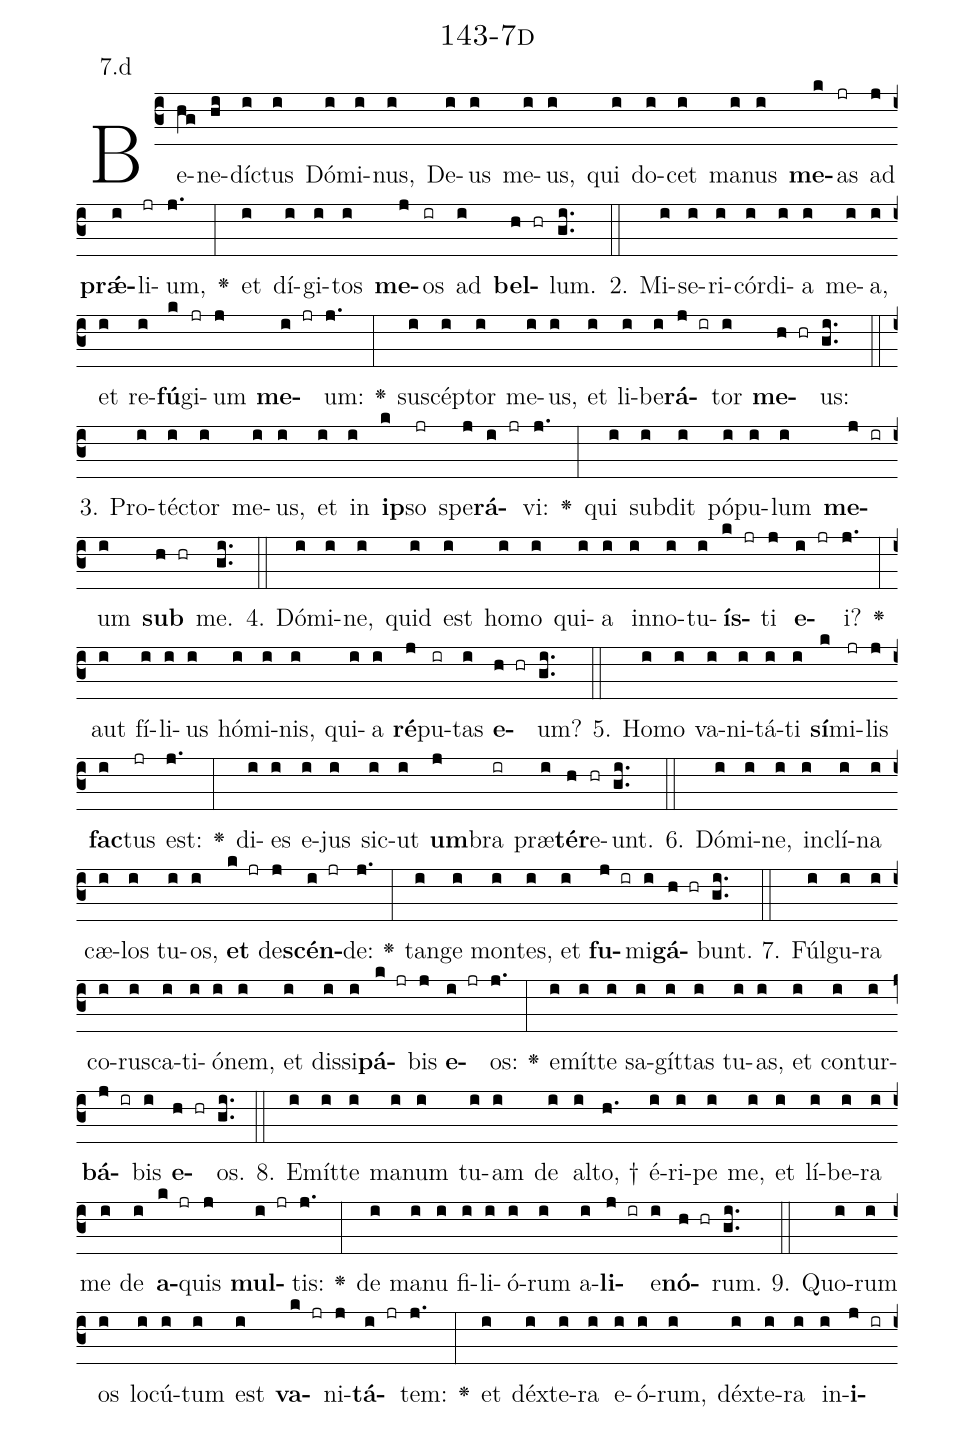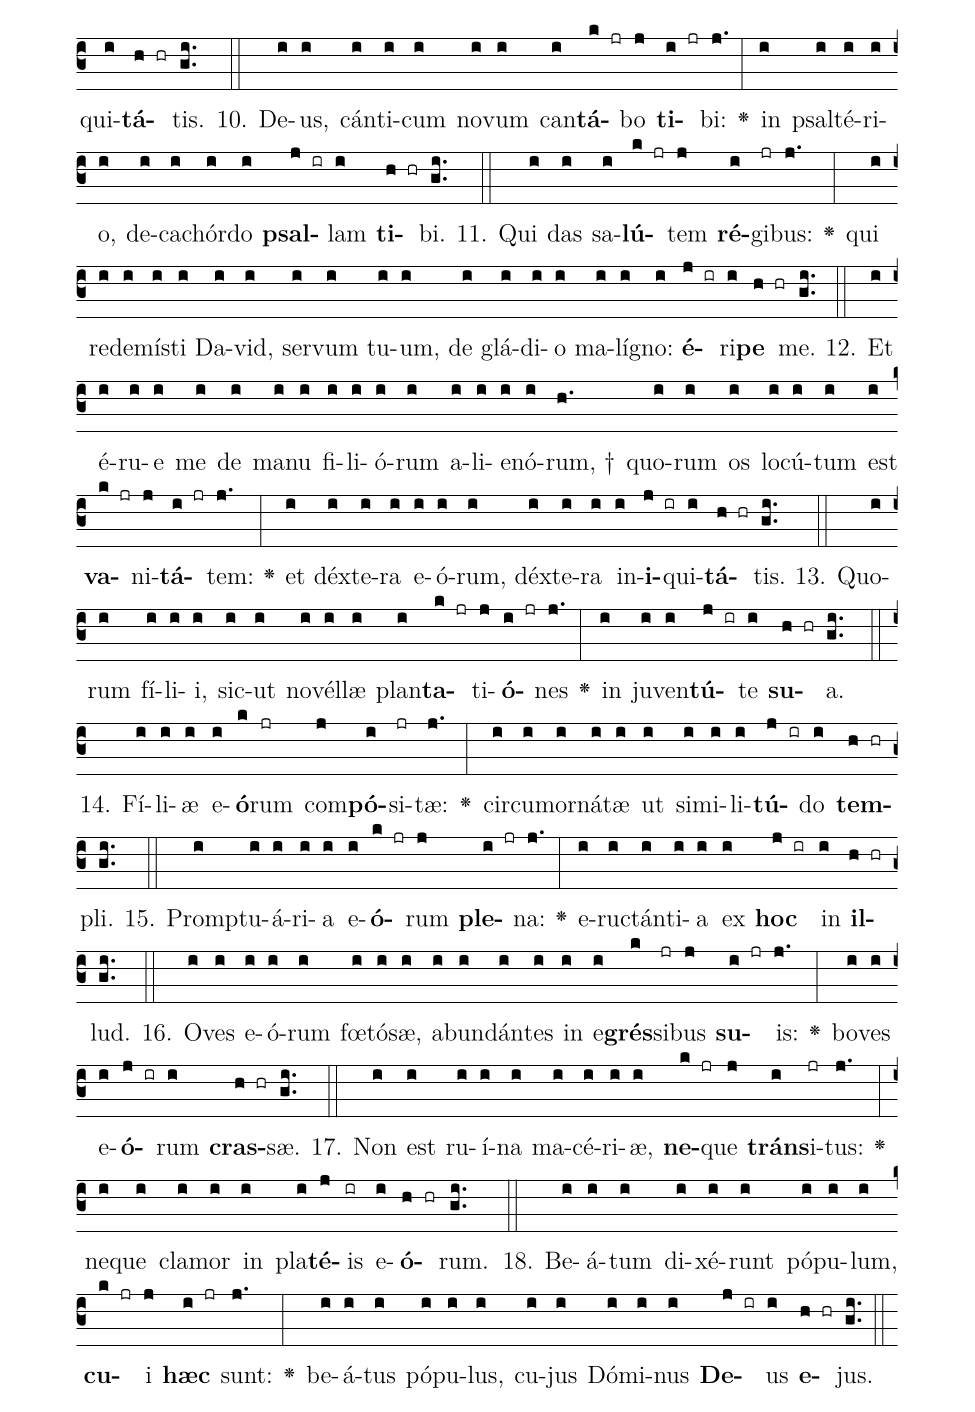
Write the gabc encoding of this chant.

name: 143-7d;
annotation: 7.d;
%%
(c3)Be(hg)ne(hi)díc(i)tus(i) Dó(i)mi(i)nus,(i) De(i)us(i) me(i)us,(i) qui(i) do(i)cet(i) ma(i)nus(i) <b>me</b>(k)as(jr) ad(j) <b>prǽ</b>(i)li(jr)um,(j.) <v>\greheightstar</v>(:) et(i) dí(i)gi(i)tos(i) <b>me</b>(j)os(ir) ad(i) <b>bel</b>(h hr)lum.(gi..) (::)
2. Mi(i)se(i)ri(i)cór(i)di(i)a(i) me(i)a,(i) et(i) re(i)<b>fú</b>(k)gi(jr)um(j) <b>me</b>(i jr)um:(j.) <v>\greheightstar</v>(:) su(i)scép(i)tor(i) me(i)us,(i) et(i) li(i)be(i)<b>rá</b>(j ir)tor(i) <b>me</b>(h hr)us:(gi..) (::)
3. Pro(i)téc(i)tor(i) me(i)us,(i) et(i) in(i) <b>ip</b>(k)so(jr) spe(j)<b>rá</b>(i jr)vi:(j.) <v>\greheightstar</v>(:) qui(i) sub(i)dit(i) pó(i)pu(i)lum(i) <b>me</b>(j ir)um(i) <b>sub</b>(h hr) me.(gi..) (::)
4. Dó(i)mi(i)ne,(i) quid(i) est(i) ho(i)mo(i) qui(i)a(i) in(i)no(i)tu(i)<b>ís</b>(k jr)ti(j) <b>e</b>(i jr)i?(j.) <v>\greheightstar</v>(:) aut(i) fí(i)li(i)us(i) hó(i)mi(i)nis,(i) qui(i)a(i) <b>ré</b>(j)pu(ir)tas(i) <b>e</b>(h hr)um?(gi..) (::)
5. Ho(i)mo(i) va(i)ni(i)tá(i)ti(i) <b>sí</b>(k)mi(jr)lis(j) <b>fac</b>(i)tus(jr) est:(j.) <v>\greheightstar</v>(:) di(i)es(i) e(i)jus(i) sic(i)ut(i) <b>um</b>(j)bra(ir) præ(i)<b>tér</b>(h)e(hr)unt.(gi..) (::)
6. Dó(i)mi(i)ne,(i) in(i)clí(i)na(i) cæ(i)los(i) tu(i)os,(i) <b>et</b>(k jr) de(j)<b>scén</b>(i jr)de:(j.) <v>\greheightstar</v>(:) tan(i)ge(i) mon(i)tes,(i) et(i) <b>fu</b>(j ir)mi(i)<b>gá</b>(h hr)bunt.(gi..) (::)
7. Fúl(i)gu(i)ra(i) co(i)rus(i)ca(i)ti(i)ó(i)nem,(i) et(i) dis(i)si(i)<b>pá</b>(k jr)bis(j) <b>e</b>(i jr)os:(j.) <v>\greheightstar</v>(:) e(i)mít(i)te(i) sa(i)gít(i)tas(i) tu(i)as,(i) et(i) con(i)tur(i)<b>bá</b>(j ir)bis(i) <b>e</b>(h hr)os.(gi..) (::)
8. E(i)mít(i)te(i) ma(i)num(i) tu(i)am(i) de(i) al(i)to, †(h.) é(i)ri(i)pe(i) me,(i) et(i) lí(i)be(i)ra(i) me(i) de(i) <b>a</b>(k jr)quis(j) <b>mul</b>(i jr)tis:(j.) <v>\greheightstar</v>(:) de(i) ma(i)nu(i) fi(i)li(i)ó(i)rum(i) a(i)<b>li</b>(j ir)e(i)<b>nó</b>(h hr)rum.(gi..) (::)
9. Quo(i)rum(i) os(i) lo(i)cú(i)tum(i) est(i) <b>va</b>(k jr)ni(j)<b>tá</b>(i jr)tem:(j.) <v>\greheightstar</v>(:) et(i) déx(i)te(i)ra(i) e(i)ó(i)rum,(i) déx(i)te(i)ra(i) in(i)<b>i</b>(j ir)qui(i)<b>tá</b>(h hr)tis.(gi..) (::)
10. De(i)us,(i) cán(i)ti(i)cum(i) no(i)vum(i) can(i)<b>tá</b>(k jr)bo(j) <b>ti</b>(i jr)bi:(j.) <v>\greheightstar</v>(:) in(i) psal(i)té(i)ri(i)o,(i) de(i)ca(i)chór(i)do(i) <b>psal</b>(j ir)lam(i) <b>ti</b>(h hr)bi.(gi..) (::)
11. Qui(i) das(i) sa(i)<b>lú</b>(k jr)tem(j) <b>ré</b>(i)gi(jr)bus:(j.) <v>\greheightstar</v>(:) qui(i) red(i)e(i)mís(i)ti(i) Da(i)vid,(i) ser(i)vum(i) tu(i)um,(i) de(i) glá(i)di(i)o(i) ma(i)lí(i)gno:(i) <b>é</b>(j ir)ri(i)<b>pe</b>(h hr) me.(gi..) (::)
12. Et(i) é(i)ru(i)e(i) me(i) de(i) ma(i)nu(i) fi(i)li(i)ó(i)rum(i) a(i)li(i)e(i)nó(i)rum, †(h.) quo(i)rum(i) os(i) lo(i)cú(i)tum(i) est(i) <b>va</b>(k jr)ni(j)<b>tá</b>(i jr)tem:(j.) <v>\greheightstar</v>(:) et(i) déx(i)te(i)ra(i) e(i)ó(i)rum,(i) déx(i)te(i)ra(i) in(i)<b>i</b>(j ir)qui(i)<b>tá</b>(h hr)tis.(gi..) (::)
13. Quo(i)rum(i) fí(i)li(i)i,(i) sic(i)ut(i) no(i)vél(i)læ(i) plan(i)<b>ta</b>(k jr)ti(j)<b>ó</b>(i jr)nes(j.) <v>\greheightstar</v>(:) in(i) ju(i)ven(i)<b>tú</b>(j ir)te(i) <b>su</b>(h hr)a.(gi..) (::)
14. Fí(i)li(i)æ(i) e(i)<b>ó</b>(k)rum(jr) com(j)<b>pó</b>(i)si(jr)tæ:(j.) <v>\greheightstar</v>(:) cir(i)cum(i)or(i)ná(i)tæ(i) ut(i) si(i)mi(i)li(i)<b>tú</b>(j ir)do(i) <b>tem</b>(h hr)pli.(gi..) (::)
15. Promp(i)tu(i)á(i)ri(i)a(i) e(i)<b>ó</b>(k jr)rum(j) <b>ple</b>(i jr)na:(j.) <v>\greheightstar</v>(:) e(i)ruc(i)tán(i)ti(i)a(i) ex(i) <b>hoc</b>(j ir) in(i) <b>il</b>(h hr)lud.(gi..) (::)
16. O(i)ves(i) e(i)ó(i)rum(i) fœ(i)tó(i)sæ,(i) ab(i)un(i)dán(i)tes(i) in(i) e(i)<b>grés</b>(k)si(jr)bus(j) <b>su</b>(i jr)is:(j.) <v>\greheightstar</v>(:) bo(i)ves(i) e(i)<b>ó</b>(j ir)rum(i) <b>cras</b>(h hr)sæ.(gi..) (::)
17. Non(i) est(i) ru(i)í(i)na(i) ma(i)cé(i)ri(i)æ,(i) <b>ne</b>(k jr)que(j) <b>tráns</b>(i)i(jr)tus:(j.) <v>\greheightstar</v>(:) ne(i)que(i) cla(i)mor(i) in(i) pla(i)<b>té</b>(j)is(ir) e(i)<b>ó</b>(h hr)rum.(gi..) (::)
18. Be(i)á(i)tum(i) di(i)xé(i)runt(i) pó(i)pu(i)lum,(i) <b>cu</b>(k jr)i(j) <b>hæc</b>(i jr) sunt:(j.) <v>\greheightstar</v>(:) be(i)á(i)tus(i) pó(i)pu(i)lus,(i) cu(i)jus(i) Dó(i)mi(i)nus(i) <b>De</b>(j ir)us(i) <b>e</b>(h hr)jus.(gi..) (::)
